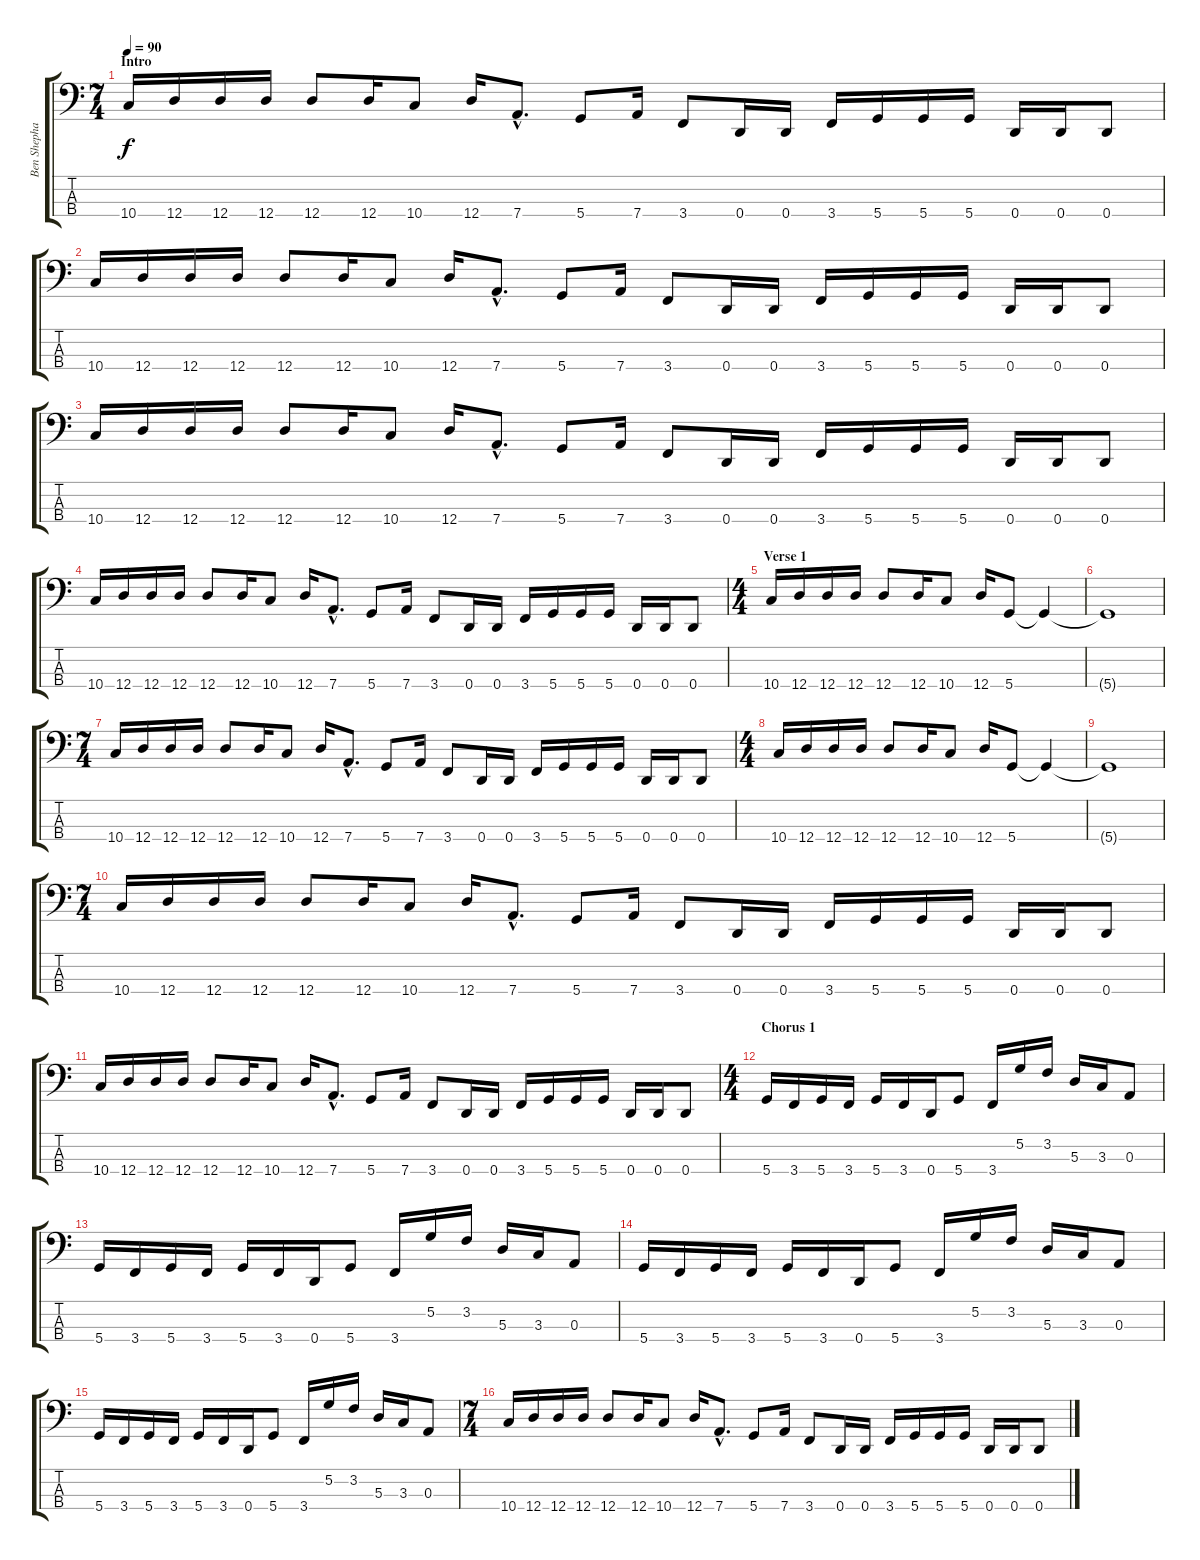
\track ("Ben Shephard" "Ben Shepha") {instrument electricbassfinger}
\staff {score tabs}
\tuning (G2 D2 A1 D1) {hide}
\ts (7 4)
\section ("" "Intro")
\tempo 90
\clef f4
\ks c
10.4.16{dy f instrument electricbassfinger} 12.4.16 12.4.16 12.4.16 12.4.8 12.4.16 10.4.8 12.4.16 7.4{hac}.8{d} 5.4.8 7.4.16 3.4.8 0.4.16 0.4.16 3.4.16 5.4.16 5.4.16 5.4.16 0.4.16 0.4.16 0.4.8 |
10.4.16 12.4.16 12.4.16 12.4.16 12.4.8 12.4.16 10.4.8 12.4.16 7.4{hac}.8{d} 5.4.8 7.4.16 3.4.8 0.4.16 0.4.16 3.4.16 5.4.16 5.4.16 5.4.16 0.4.16 0.4.16 0.4.8 |
10.4.16 12.4.16 12.4.16 12.4.16 12.4.8 12.4.16 10.4.8 12.4.16 7.4{hac}.8{d} 5.4.8 7.4.16 3.4.8 0.4.16 0.4.16 3.4.16 5.4.16 5.4.16 5.4.16 0.4.16 0.4.16 0.4.8 |
10.4.16 12.4.16 12.4.16 12.4.16 12.4.8 12.4.16 10.4.8 12.4.16 7.4{hac}.8{d} 5.4.8 7.4.16 3.4.8 0.4.16 0.4.16 3.4.16 5.4.16 5.4.16 5.4.16 0.4.16 0.4.16 0.4.8 |
\ts (4 4)
\section ("" "Verse 1")
10.4.16 12.4.16 12.4.16 12.4.16 12.4.8 12.4.16 10.4.8 12.4.16 5.4.8 5.4{t}.4 |
5.4{t}.1 |
\ts (7 4)
10.4.16 12.4.16 12.4.16 12.4.16 12.4.8 12.4.16 10.4.8 12.4.16 7.4{hac}.8{d} 5.4.8 7.4.16 3.4.8 0.4.16 0.4.16 3.4.16 5.4.16 5.4.16 5.4.16 0.4.16 0.4.16 0.4.8 |
\ts (4 4)
10.4.16 12.4.16 12.4.16 12.4.16 12.4.8 12.4.16 10.4.8 12.4.16 5.4.8 5.4{t}.4 |
5.4{t}.1 |
\ts (7 4)
10.4.16 12.4.16 12.4.16 12.4.16 12.4.8 12.4.16 10.4.8 12.4.16 7.4{hac}.8{d} 5.4.8 7.4.16 3.4.8 0.4.16 0.4.16 3.4.16 5.4.16 5.4.16 5.4.16 0.4.16 0.4.16 0.4.8 |
10.4.16 12.4.16 12.4.16 12.4.16 12.4.8 12.4.16 10.4.8 12.4.16 7.4{hac}.8{d} 5.4.8 7.4.16 3.4.8 0.4.16 0.4.16 3.4.16 5.4.16 5.4.16 5.4.16 0.4.16 0.4.16 0.4.8 |
\ts (4 4)
\section ("" "Chorus 1")
5.4.16 3.4.16 5.4.16 3.4.16 5.4.16 3.4.16 0.4.16 5.4.8 3.4.16 5.2.16 3.2.16 5.3.16 3.3.16 0.3.8 |
5.4.16 3.4.16 5.4.16 3.4.16 5.4.16 3.4.16 0.4.16 5.4.8 3.4.16 5.2.16 3.2.16 5.3.16 3.3.16 0.3.8 |
5.4.16 3.4.16 5.4.16 3.4.16 5.4.16 3.4.16 0.4.16 5.4.8 3.4.16 5.2.16 3.2.16 5.3.16 3.3.16 0.3.8 |
5.4.16 3.4.16 5.4.16 3.4.16 5.4.16 3.4.16 0.4.16 5.4.8 3.4.16 5.2.16 3.2.16 5.3.16 3.3.16 0.3.8 |
\ts (7 4)
10.4.16 12.4.16 12.4.16 12.4.16 12.4.8 12.4.16 10.4.8 12.4.16 7.4{hac}.8{d} 5.4.8 7.4.16 3.4.8 0.4.16 0.4.16 3.4.16 5.4.16 5.4.16 5.4.16 0.4.16 0.4.16 0.4.8
